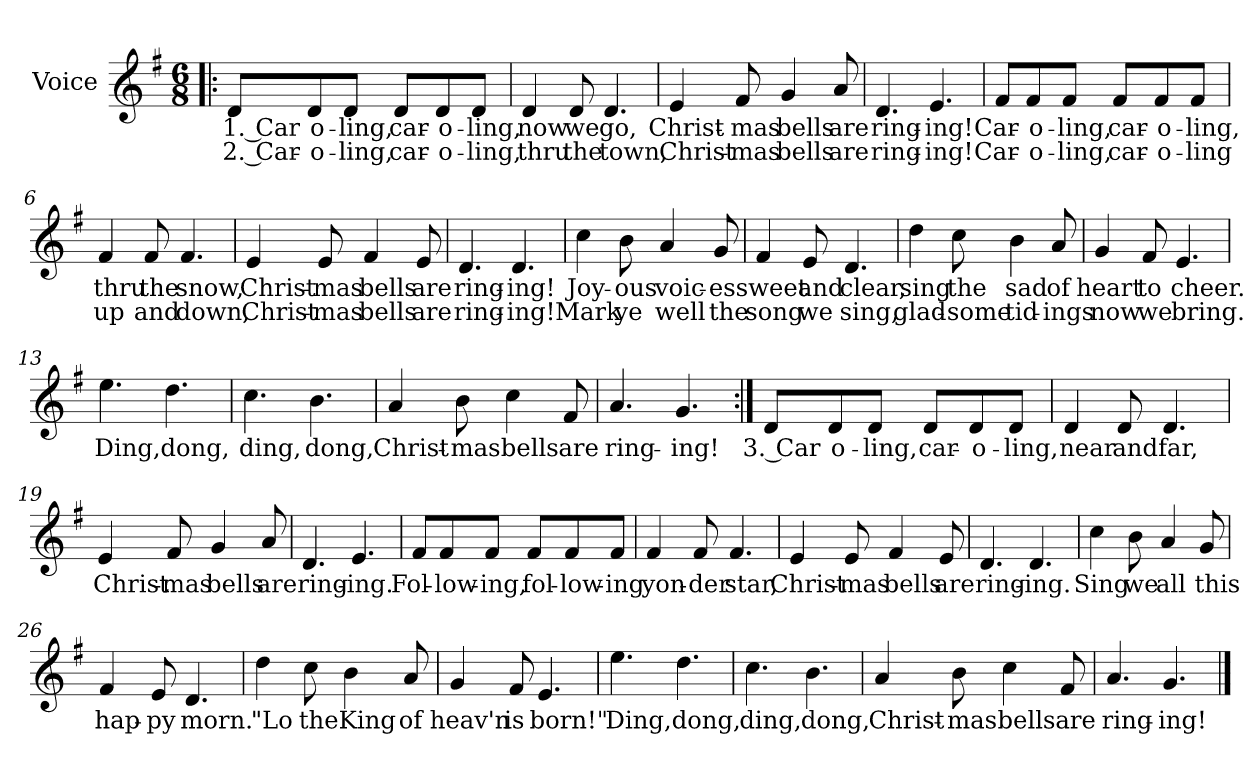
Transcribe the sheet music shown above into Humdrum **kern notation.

**kern	**text	**text
*part1	*part1	*part1
*staff1	*staff1	*staff1
*I"Voice	*	*
*I'Vo.	*	*
*clefG2	*	*
*k[f#]	*	*
*G:	*	*
*M6/8	*	*
=1!|:	=1!|:	=1!|:
8d/L	1. Car	2. Car-
8d/	o-	-o-
8d/J	-ling,	-ling,
8d/L	car-	car-
8d/	-o-	-o-
8d/J	-ling,	-ling,
=2	=2	=2
4d/	now	thru
8d/	we	the
4.d/	go,	town,
=3	=3	=3
4e/	Christ-	Christ-
8f#/	-mas	-mas
4g/	bells	bells
8a/	are	are
=4	=4	=4
4.d/	ring-	ring-
4.e/	-ing!	-ing!
!!LO:LB:g=z
=5	=5	=5
8f#/L	Car-	Car-
8f#/	-o-	-o-
8f#/J	-ling,	-ling,
8f#/L	car-	car-
8f#/	-o-	-o-
8f#/J	-ling,	-ling
=6	=6	=6
4f#/	thru	up
8f#/	the	and
4.f#/	snow,	down,
=7	=7	=7
4e/	Christ-	Christ-
8e/	-mas	-mas
4f#/	bells	bells
8e/	are	are
=8	=8	=8
4.d/	ring-	ring-
4.d/	-ing!	-ing!
!!LO:LB:g=z
=9	=9	=9
4cc\	Joy-	Mark
8b\	-ous	ye
4a/	voic-	well
8g/	-es	the
=10	=10	=10
4f#/	sweet	song
8e/	and	we
4.d/	clear,	sing,
=11	=11	=11
4dd\	sing	glad-
8cc\	the	-some
4b\	sad	tid-
8a/	of	-ings
=12	=12	=12
4g/	heart	now
8f#/	to	we
4.e/	cheer.	bring.
!!LO:LB:g=z
=13	=13	=13
4.ee\	Ding,	.
4.dd\	dong,	.
=14	=14	=14
4.cc\	ding,	.
4.b\	dong,	.
=15	=15	=15
4a/	Christ-	.
8b\	-mas	.
4cc\	bells	.
8f#/	are	.
=16	=16	=16
4.a/	ring-	.
4.g/	-ing!	.
!!LO:LB:g=z
=17:|!	=17:|!	=17:|!
8d/L	3. Car	.
8d/	o-	.
8d/J	-ling,	.
8d/L	car-	.
8d/	-o-	.
8d/J	-ling,	.
=18	=18	=18
4d/	near	.
8d/	and	.
4.d/	far,	.
=19	=19	=19
4e/	Christ-	.
8f#/	-mas	.
4g/	bells	.
8a/	are	.
=20	=20	=20
4.d/	ring-	.
4.e/	-ing.	.
!!LO:LB:g=z
=21	=21	=21
8f#/L	Fol-	.
8f#/	-low-	.
8f#/J	-ing,	.
8f#/L	fol-	.
8f#/	-low-	.
8f#/J	-ing	.
=22	=22	=22
4f#/	yon-	.
8f#/	-der	.
4.f#/	star,	.
=23	=23	=23
4e/	Christ-	.
8e/	-mas	.
4f#/	bells	.
8e/	are	.
=24	=24	=24
4.d/	ring-	.
4.d/	-ing.	.
!!LO:LB:g=z
=25	=25	=25
4cc\	Sing	.
8b\	we	.
4a/	all	.
8g/	this	.
=26	=26	=26
4f#/	hap-	.
8e/	-py	.
4.d/	morn.	.
=27	=27	=27
4dd\	"Lo	.
8cc\	the	.
4b\	King	.
8a/	of	.
=28	=28	=28
4g/	heav'n	.
8f#/	is	.
4.e/	born!"	.
!!LO:LB:g=z
=29	=29	=29
4.ee\	Ding,	.
4.dd\	dong,	.
=30	=30	=30
4.cc\	ding,	.
4.b\	dong,	.
=31	=31	=31
4a/	Christ-	.
8b\	-mas	.
4cc\	bells	.
8f#/	are	.
=32	=32	=32
4.a/	ring-	.
4.g/	-ing!	.
==	==	==
*-	*-	*-
